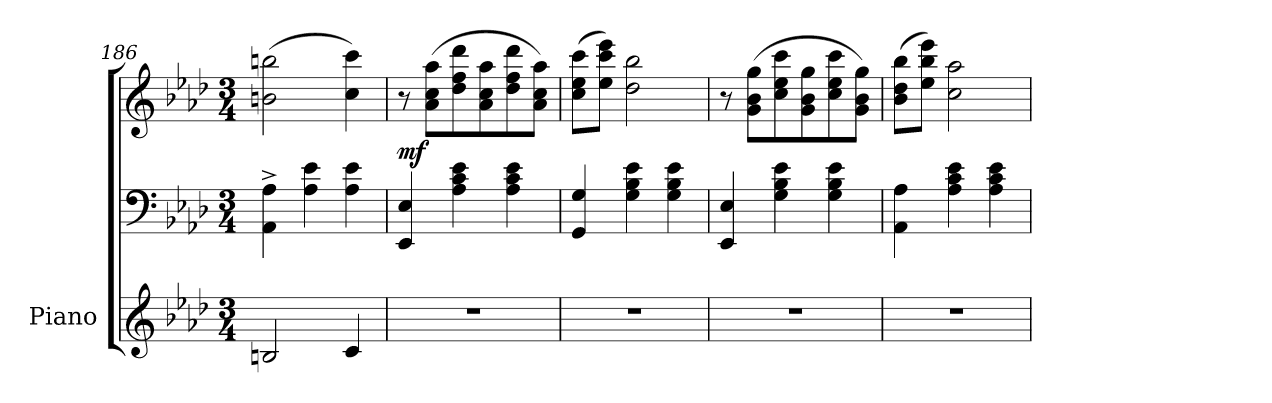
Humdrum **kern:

**kern	**kern	**kern	**dynam
*part1	*part1	*part1	*part1
*staff3	*staff2	*staff1	*staff1/2/3
*I"Piano	*	*	*
*I'Pno.	*	*	*
*clefG2	*clefF4	*clefG2	*
*k[b-e-a-d-]	*k[b-e-a-d-]	*k[b-e-a-d-]	*
*M3/4	*M3/4	*M3/4	*
=186	=186	=186	=186
2Bn/	4AA-\^ 4A-\^	(>2bn\ 2bbn\	.
.	4A-\ 4e-\	.	.
4c/	4A-\ 4e-\	4cc\ 4ccc\)	.
=187	=187	=187	=187
!	!	!	!LO:DY:b
2.r	4EE-/ 4E-/	8r	mf
.	.	(>8a-\ 8cc\ 8aa-\L	.
.	4A-\ 4c\ 4e-\	8dd-\ 8ff\ 8ddd-\	.
.	.	8a-\ 8cc\ 8aa-\	.
.	4A-\ 4c\ 4e-\	8dd-\ 8ff\ 8ddd-\	.
.	.	8a-\ 8cc\ 8aa-\J)	.
=188	=188	=188	=188
2.r	4GG/ 4G/	(>8cc\ 8ee-\ 8ccc\L	.
.	.	8ee-\ 8ccc\ 8eee-\J)	.
.	4G\ 4B-\ 4e-\	2dd-\ 2bb-\	.
.	4G\ 4B-\ 4e-\	.	.
=189	=189	=189	=189
2.r	4EE-/ 4E-/	8r	.
.	.	(>8g\ 8b-\ 8gg\L	.
.	4G\ 4B-\ 4e-\	8cc\ 8ee-\ 8ccc\	.
.	.	8g\ 8b-\ 8gg\	.
.	4G\ 4B-\ 4e-\	8cc\ 8ee-\ 8ccc\	.
.	.	8g\ 8b-\ 8gg\J)	.
!!LO:LB:g=z
=190	=190	=190	=190
2.r	4AA-\ 4A-\	(>8b-\ 8dd-\ 8bb-\L	.
.	.	8ee-\ 8bb-\ 8eee-\J)	.
.	4A-\ 4c\ 4e-\	2cc\ 2aa-\	.
.	4A-\ 4c\ 4e-\	.	.
=	=	=	=
*-	*-	*-	*-
